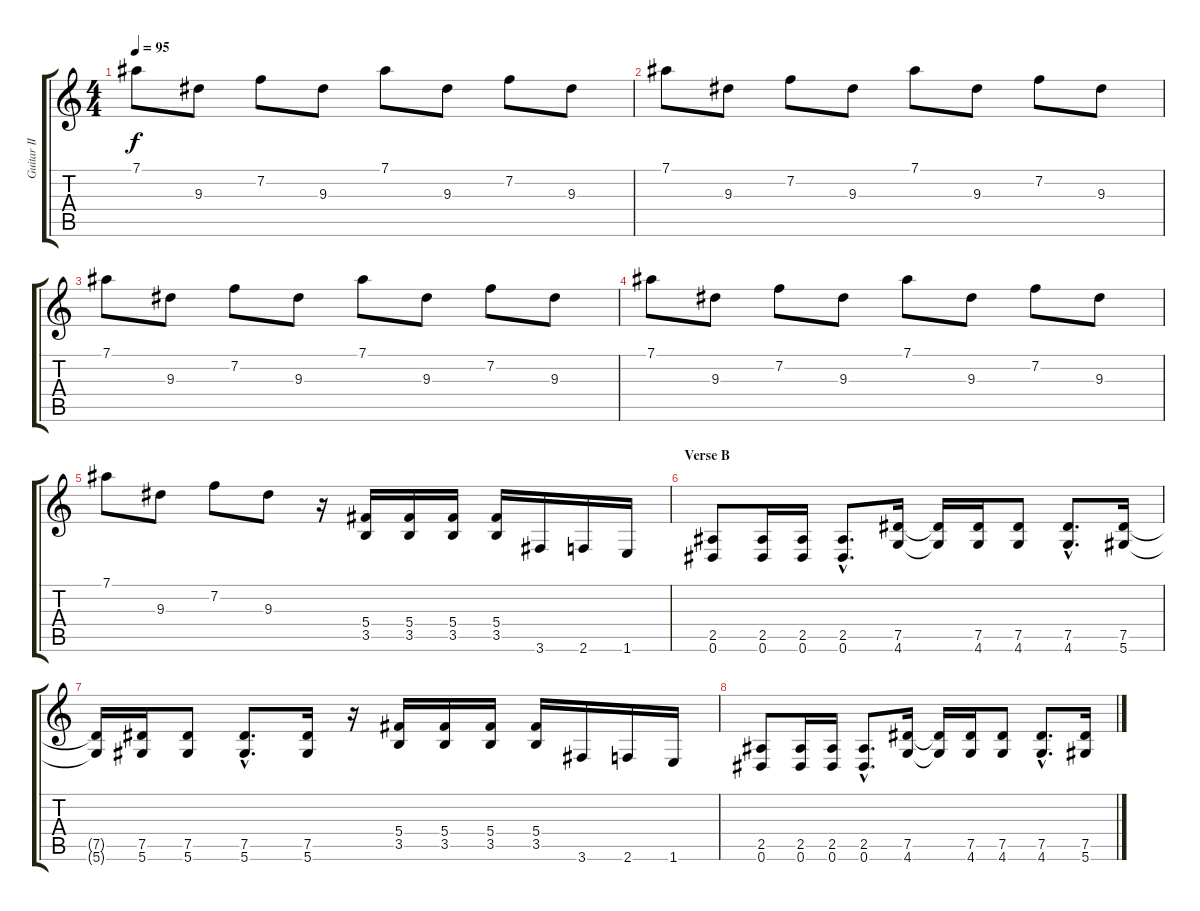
\track ("Guitar II" "Guitar II") {instrument overdrivenguitar}
\staff {score tabs}
\tuning (Eb4 Bb3 Gb3 Db3 Ab2 Eb2) {hide}
\ts (4 4)
\tempo 95
\clef g2
\ks c
7.1.8{dy f} 9.3.8 7.2.8 9.3.8 7.1.8 9.3.8 7.2.8 9.3.8 |
7.1.8 9.3.8 7.2.8 9.3.8 7.1.8 9.3.8 7.2.8 9.3.8 |
7.1.8 9.3.8 7.2.8 9.3.8 7.1.8 9.3.8 7.2.8 9.3.8 |
7.1.8 9.3.8 7.2.8 9.3.8 7.1.8 9.3.8 7.2.8 9.3.8 |
7.1.8 9.3.8 7.2.8 9.3.8 r.16 (5.4 3.5).16 (5.4 3.5).16 (5.4 3.5).16 (5.4 3.5).16 3.6.16 2.6.16 1.6.16 |
\section ("" "Verse B")
(2.5 0.6).8 (2.5 0.6).16 (2.5 0.6).16 (2.5{hac} 0.6{hac}).8{d} (7.5 4.6).16 (7.5{t} 4.6{t}).16 (7.5 4.6).16 (7.5 4.6).8 (7.5{hac} 4.6{hac}).8{d} (7.5 5.6).16 |
(7.5{t} 5.6{t}).16 (7.5 5.6).16 (7.5 5.6).8 (7.5{hac} 5.6{hac}).8{d} (7.5 5.6).16 r.16 (5.4 3.5).16 (5.4 3.5).16 (5.4 3.5).16 (5.4 3.5).16 3.6.16 2.6.16 1.6.16 |
(2.5 0.6).8 (2.5 0.6).16 (2.5 0.6).16 (2.5{hac} 0.6{hac}).8{d} (7.5 4.6).16 (7.5{t} 4.6{t}).16 (7.5 4.6).16 (7.5 4.6).8 (7.5{hac} 4.6{hac}).8{d} (7.5 5.6).16
